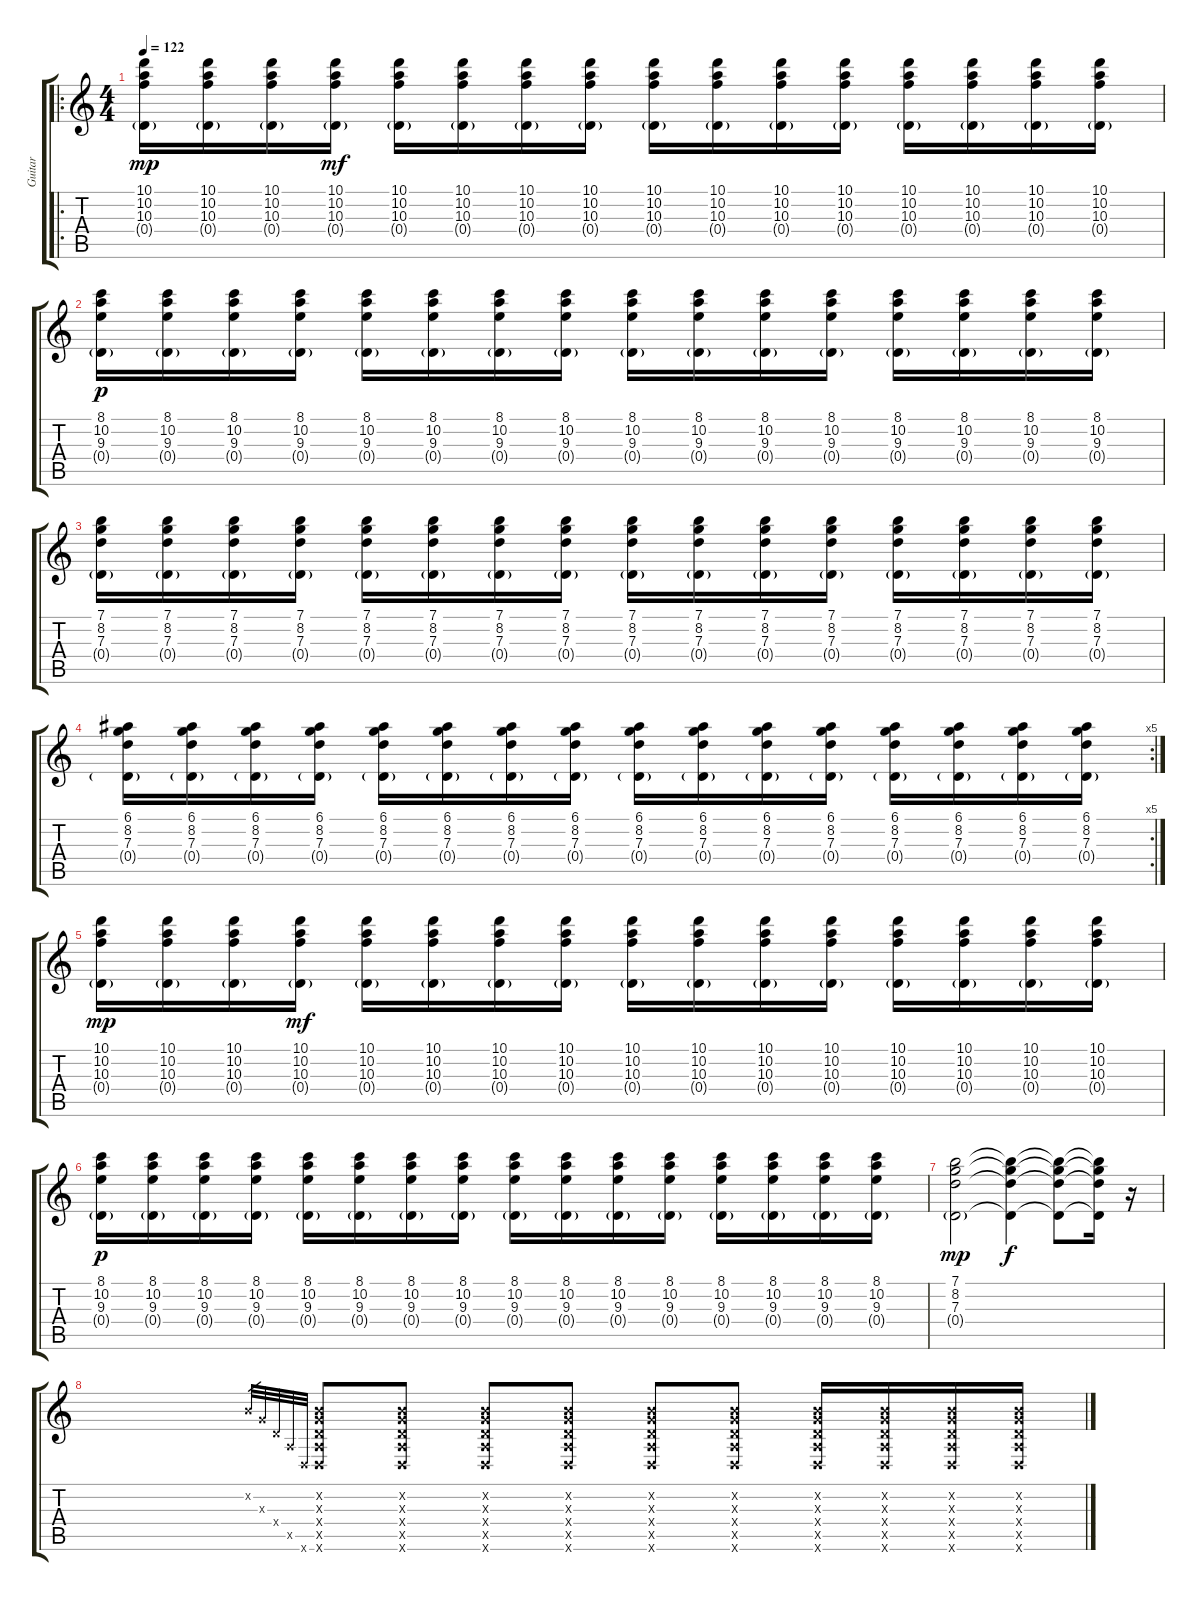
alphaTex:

\track ("Guitar" "Guitar") {instrument overdrivenguitar}
\staff {score tabs}
\tuning (E4 B3 G3 D3 A2 D2) {hide}
\ro
\ts (4 4)
\tempo 122
\clef g2
\ks c
(10.1 10.2 10.3 0.4{g}).16{dy mp volume 9} (10.1 10.2 10.3 0.4{g}).16 (10.1 10.2 10.3 0.4{g}).16 (10.1 10.2 10.3 0.4{g}).16{dy mf} (10.1 10.2 10.3 0.4{g}).16 (10.1 10.2 10.3 0.4{g}).16 (10.1 10.2 10.3 0.4{g}).16 (10.1 10.2 10.3 0.4{g}).16 (10.1 10.2 10.3 0.4{g}).16 (10.1 10.2 10.3 0.4{g}).16 (10.1 10.2 10.3 0.4{g}).16 (10.1 10.2 10.3 0.4{g}).16 (10.1 10.2 10.3 0.4{g}).16 (10.1 10.2 10.3 0.4{g}).16 (10.1 10.2 10.3 0.4{g}).16 (10.1 10.2 10.3 0.4{g}).16 |
(8.1 10.2 9.3 0.4{g}).16{dy p} (8.1 10.2 9.3 0.4{g}).16 (8.1 10.2 9.3 0.4{g}).16 (8.1 10.2 9.3 0.4{g}).16 (8.1 10.2 9.3 0.4{g}).16 (8.1 10.2 9.3 0.4{g}).16 (8.1 10.2 9.3 0.4{g}).16 (8.1 10.2 9.3 0.4{g}).16 (8.1 10.2 9.3 0.4{g}).16 (8.1 10.2 9.3 0.4{g}).16 (8.1 10.2 9.3 0.4{g}).16 (8.1 10.2 9.3 0.4{g}).16 (8.1 10.2 9.3 0.4{g}).16 (8.1 10.2 9.3 0.4{g}).16 (8.1 10.2 9.3 0.4{g}).16 (8.1 10.2 9.3 0.4{g}).16 |
(7.1 8.2 7.3 0.4{g}).16 (7.1 8.2 7.3 0.4{g}).16 (7.1 8.2 7.3 0.4{g}).16 (7.1 8.2 7.3 0.4{g}).16 (7.1 8.2 7.3 0.4{g}).16 (7.1 8.2 7.3 0.4{g}).16 (7.1 8.2 7.3 0.4{g}).16 (7.1 8.2 7.3 0.4{g}).16 (7.1 8.2 7.3 0.4{g}).16 (7.1 8.2 7.3 0.4{g}).16 (7.1 8.2 7.3 0.4{g}).16 (7.1 8.2 7.3 0.4{g}).16 (7.1 8.2 7.3 0.4{g}).16 (7.1 8.2 7.3 0.4{g}).16 (7.1 8.2 7.3 0.4{g}).16 (7.1 8.2 7.3 0.4{g}).16 |
\rc 5
(6.1 8.2 7.3 0.4{g}).16 (6.1 8.2 7.3 0.4{g}).16 (6.1 8.2 7.3 0.4{g}).16 (6.1 8.2 7.3 0.4{g}).16 (6.1 8.2 7.3 0.4{g}).16 (6.1 8.2 7.3 0.4{g}).16 (6.1 8.2 7.3 0.4{g}).16 (6.1 8.2 7.3 0.4{g}).16 (6.1 8.2 7.3 0.4{g}).16 (6.1 8.2 7.3 0.4{g}).16 (6.1 8.2 7.3 0.4{g}).16 (6.1 8.2 7.3 0.4{g}).16 (6.1 8.2 7.3 0.4{g}).16 (6.1 8.2 7.3 0.4{g}).16 (6.1 8.2 7.3 0.4{g}).16 (6.1 8.2 7.3 0.4{g}).16 |
(10.1 10.2 10.3 0.4{g}).16{dy mp} (10.1 10.2 10.3 0.4{g}).16 (10.1 10.2 10.3 0.4{g}).16 (10.1 10.2 10.3 0.4{g}).16{dy mf} (10.1 10.2 10.3 0.4{g}).16 (10.1 10.2 10.3 0.4{g}).16 (10.1 10.2 10.3 0.4{g}).16 (10.1 10.2 10.3 0.4{g}).16 (10.1 10.2 10.3 0.4{g}).16 (10.1 10.2 10.3 0.4{g}).16 (10.1 10.2 10.3 0.4{g}).16 (10.1 10.2 10.3 0.4{g}).16 (10.1 10.2 10.3 0.4{g}).16 (10.1 10.2 10.3 0.4{g}).16 (10.1 10.2 10.3 0.4{g}).16 (10.1 10.2 10.3 0.4{g}).16 |
(8.1 10.2 9.3 0.4{g}).16{dy p} (8.1 10.2 9.3 0.4{g}).16 (8.1 10.2 9.3 0.4{g}).16 (8.1 10.2 9.3 0.4{g}).16 (8.1 10.2 9.3 0.4{g}).16 (8.1 10.2 9.3 0.4{g}).16 (8.1 10.2 9.3 0.4{g}).16 (8.1 10.2 9.3 0.4{g}).16 (8.1 10.2 9.3 0.4{g}).16 (8.1 10.2 9.3 0.4{g}).16 (8.1 10.2 9.3 0.4{g}).16 (8.1 10.2 9.3 0.4{g}).16 (8.1 10.2 9.3 0.4{g}).16 (8.1 10.2 9.3 0.4{g}).16 (8.1 10.2 9.3 0.4{g}).16 (8.1 10.2 9.3 0.4{g}).16 |
(7.1 8.2 7.3 0.4{g}).2{dy mp} (7.1{t} 8.2{t} 7.3{t} 0.4{t}).4{dy f} (7.1{t} 8.2{t} 7.3{t} 0.4{t}).8 (7.1{t} 8.2{t} 7.3{t} 0.4{t}).16 r.16 |
0.2{x}.32{gr} 0.3{x}.32{gr} 0.4{x}.32{gr} 0.5{x}.32{gr} 0.6{x}.32{gr} (0.2{x} 0.3{x} 0.4{x} 0.5{x} 0.6{x}).8 (0.2{x} 0.3{x} 0.4{x} 0.5{x} 0.6{x}).8 (0.2{x} 0.3{x} 0.4{x} 0.5{x} 0.6{x}).8 (0.2{x} 0.3{x} 0.4{x} 0.5{x} 0.6{x}).8 (0.2{x} 0.3{x} 0.4{x} 0.5{x} 0.6{x}).8 (0.2{x} 0.3{x} 0.4{x} 0.5{x} 0.6{x}).8 (0.2{x} 0.3{x} 0.4{x} 0.5{x} 0.6{x}).16 (0.2{x} 0.3{x} 0.4{x} 0.5{x} 0.6{x}).16 (0.2{x} 0.3{x} 0.4{x} 0.5{x} 0.6{x}).16 (0.2{x} 0.3{x} 0.4{x} 0.5{x} 0.6{x}).16
